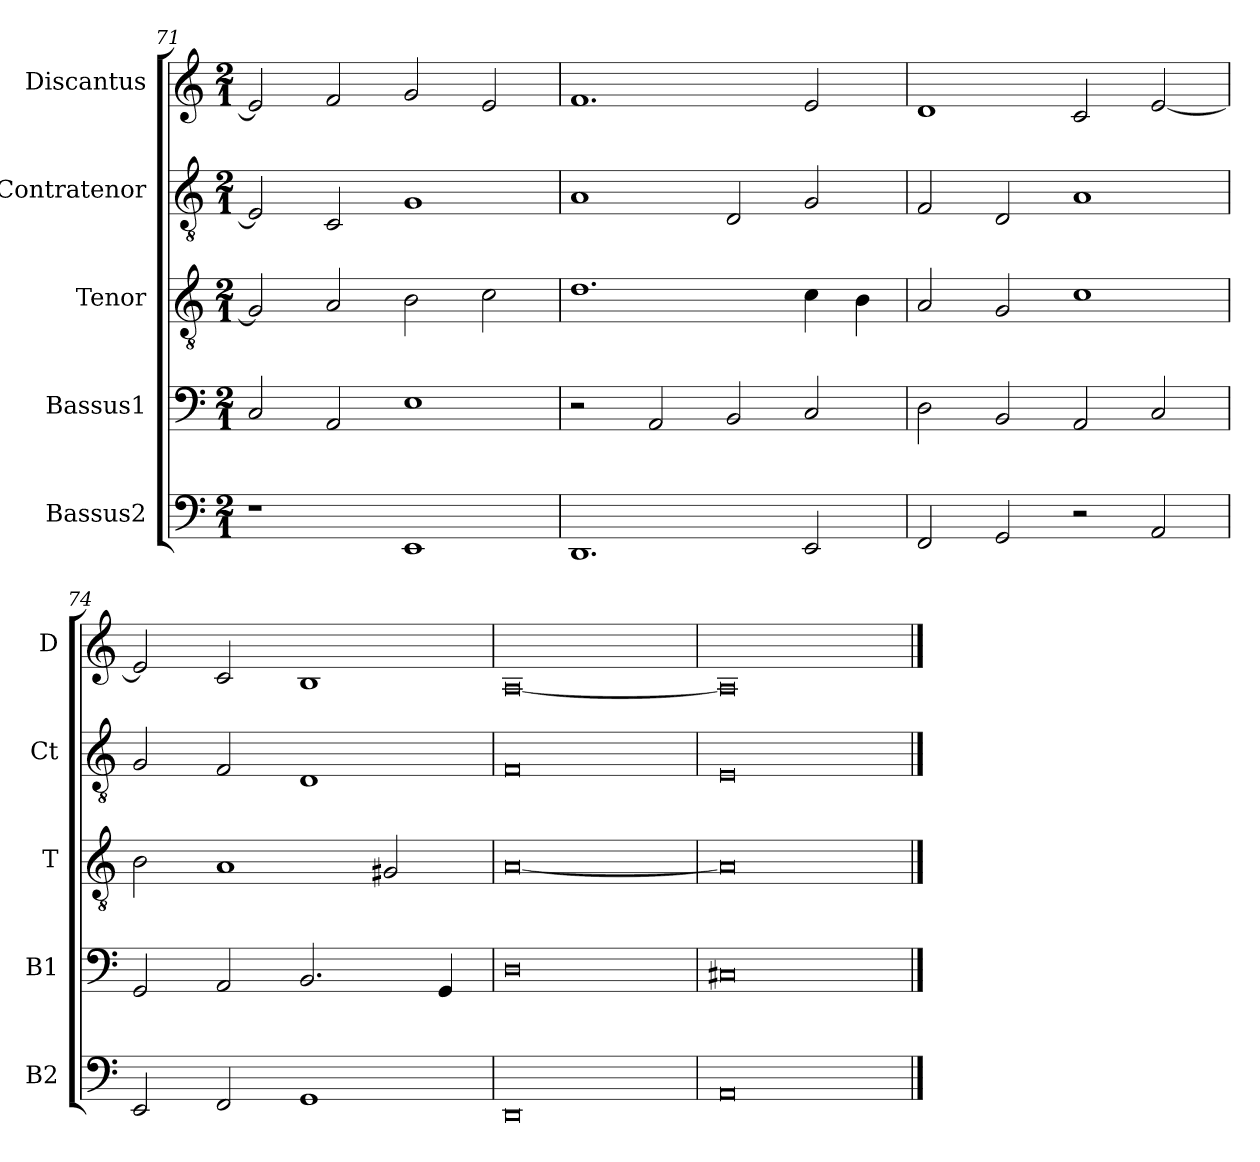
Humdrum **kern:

**kern	**kern	**kern	**kern	**kern
*part5	*part4	*part3	*part2	*part1
*staff5	*staff4	*staff3	*staff2	*staff1
*I"Bassus2	*I"Bassus1	*I"Tenor	*I"Contratenor	*I"Discantus
*I'B2	*I'B1	*I'T	*I'Ct	*I'D
*clefF4	*clefF4	*clefGv2	*clefGv2	*clefG2
*k[]	*k[]	*k[]	*k[]	*k[]
*M2/1	*M2/1	*M2/1	*M2/1	*M2/1
=71	=71	=71	=71	=71
1r	2C/	2G/]	2E/]	2e/]
.	2AA/	2A/	2C/	2f/
1EE	1E	2B\	1G	2g/
.	.	2c\	.	2e/
=72	=72	=72	=72	=72
1.DD	2r	1.d	1A	1.f
.	2AA/	.	.	.
.	2BB/	.	2D/	.
2EE/	2C/	4c\	2G/	2e/
.	.	4B\	.	.
=73	=73	=73	=73	=73
2FF/	2D\	2A/	2F/	1d
2GG/	2BB/	2G/	2D/	.
2r	2AA/	1c	1A	2c/
2AA/	2C/	.	.	[2e/
=74	=74	=74	=74	=74
2EE/	2GG/	2B\	2G/	2e/]
2FF/	2AA/	1A	2F/	2c/
1GG	2.BB/	.	1D	1B
.	.	2G#X/	.	.
.	4GG/	.	.	.
=75	=75	=75	=75	=75
0DD	0D	[0A	0F	[0A
=76	=76	=76	=76	=76
0AA	0C#X	0A]	0E	0A]
==	==	==	==	==
*-	*-	*-	*-	*-
